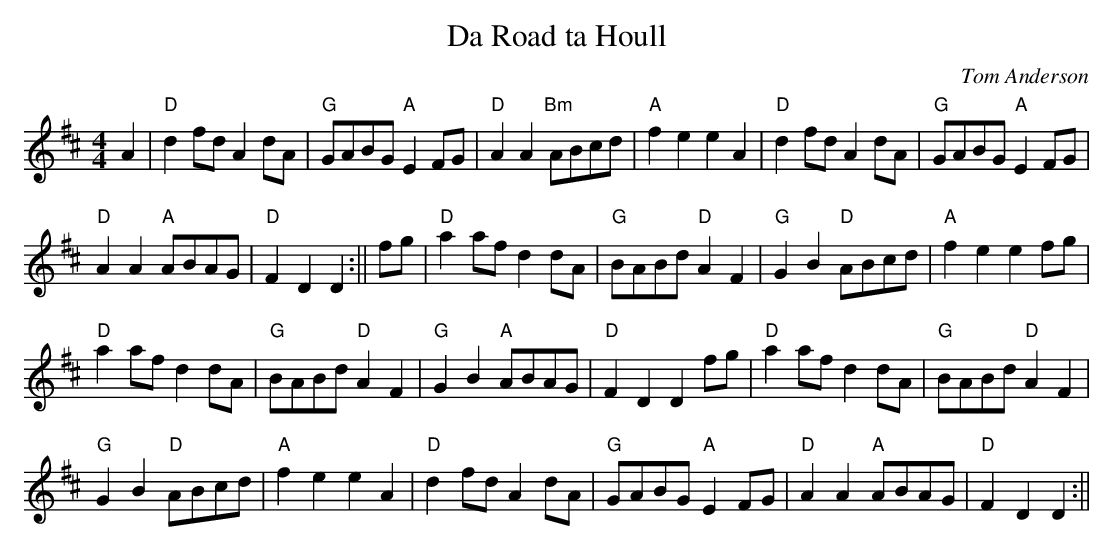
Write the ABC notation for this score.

X:1
T:Da Road ta Houll
M:4/4
L:1/8
C:Tom Anderson
K:D
A2|"D"d2fd A2dA|"G"GABG "A"E2 FG|"D"A2A2"Bm"ABcd|"A"f2e2e2A2|
"D"d2fd A2dA|"G"GABG "A"E2 FG|!"D"A2A2 "A"ABAG|"D"F2 D2 D2:||
fg|"D"a2afd2dA|"G"BABd "D"A2F2|"G"G2B2 "D"ABcd|"A"f2e2e2fg|!
"D"a2afd2dA|"G"BABd "D"A2F2|"G"G2B2 "A"ABAG|"D"F2D2D2fg|
"D"a2afd2dA|"G"BABd "D"A2F2|!"G"G2B2 "D"ABcd|"A"f2e2e2 A2|
"D"d2fd A2dA|"G"GABG "A"E2 FG|"D"A2A2 "A"ABAG|"D"F2 D2 D2:||
